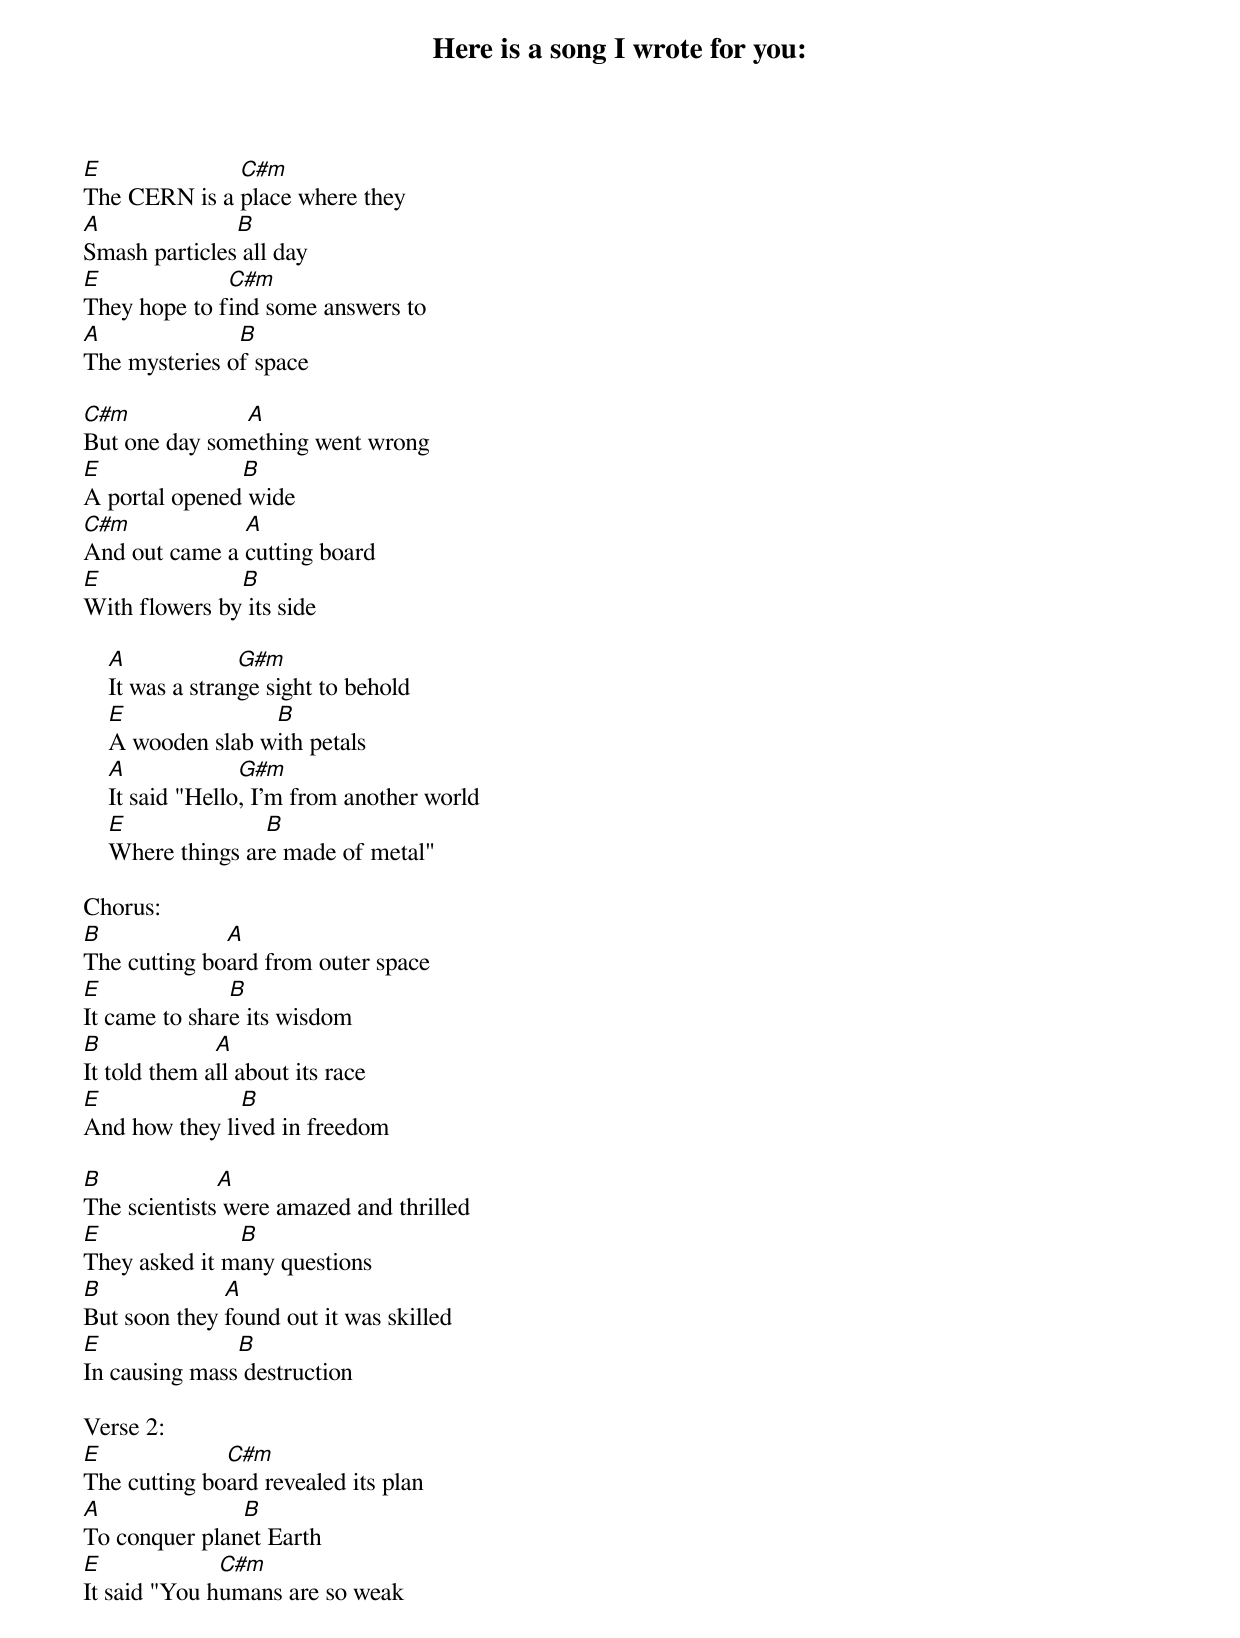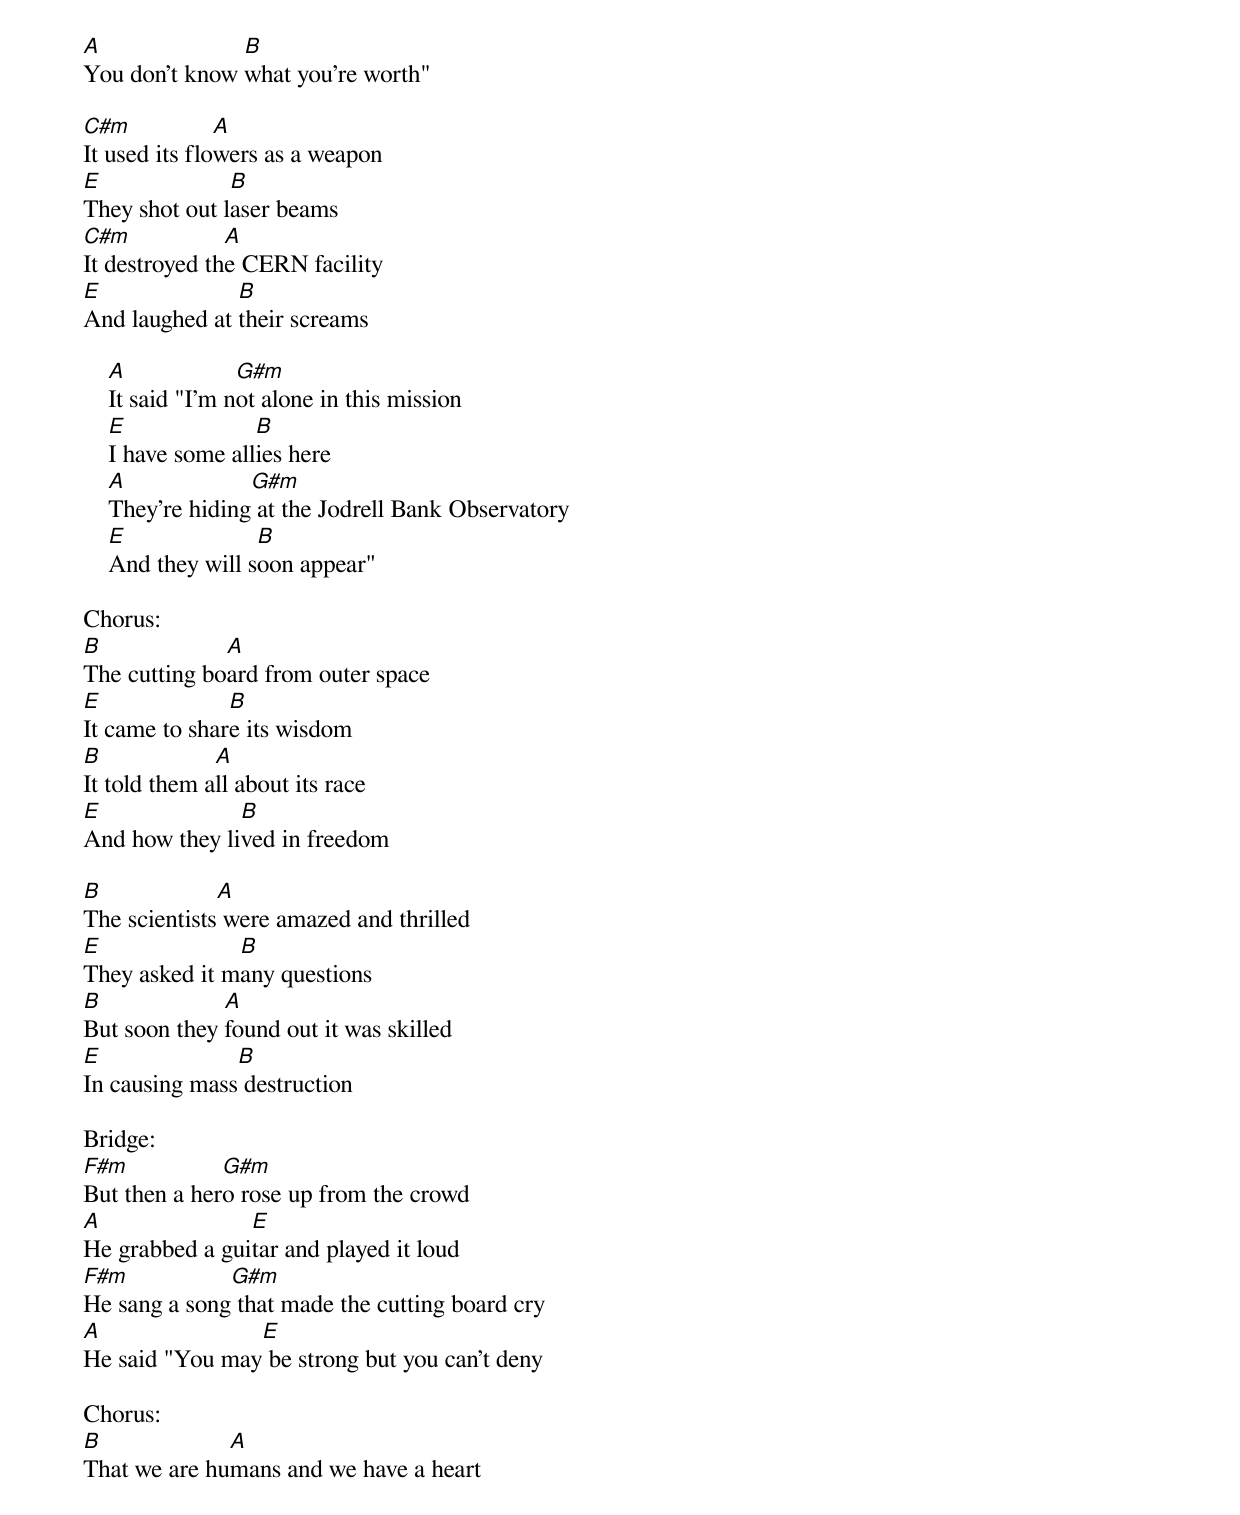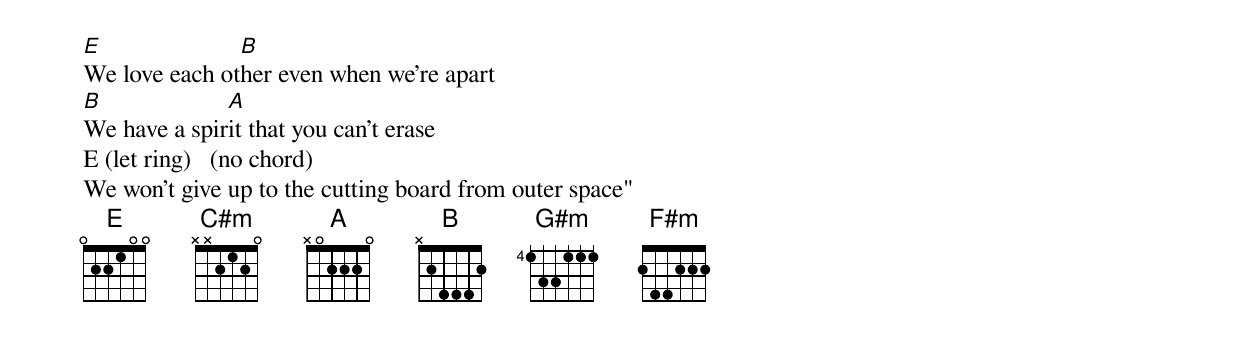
Here is a song I wrote for you:

E             C#m
The CERN is a place where they
A              B
Smash particles all day
E             C#m
They hope to find some answers to
A              B
The mysteries of space

C#m            A
But one day something went wrong
E              B
A portal opened wide
C#m            A
And out came a cutting board
E              B
With flowers by its side

    A             G#m
    It was a strange sight to behold
    E              B
    A wooden slab with petals
    A             G#m
    It said "Hello, I'm from another world
    E              B
    Where things are made of metal"

Chorus:
B             A
The cutting board from outer space
E              B
It came to share its wisdom
B             A
It told them all about its race
E              B
And how they lived in freedom

B             A
The scientists were amazed and thrilled
E              B
They asked it many questions
B             A
But soon they found out it was skilled
E              B
In causing mass destruction

Verse 2:
E             C#m
The cutting board revealed its plan
A              B
To conquer planet Earth
E             C#m
It said "You humans are so weak
A              B
You don't know what you're worth"

C#m            A
It used its flowers as a weapon
E              B
They shot out laser beams
C#m            A
It destroyed the CERN facility
E              B
And laughed at their screams

    A             G#m
    It said "I'm not alone in this mission
    E              B
    I have some allies here
    A             G#m
    They're hiding at the Jodrell Bank Observatory
    E              B
    And they will soon appear"

Chorus:
B             A
The cutting board from outer space
E              B
It came to share its wisdom
B             A
It told them all about its race
E              B
And how they lived in freedom

B             A
The scientists were amazed and thrilled
E              B
They asked it many questions
B             A
But soon they found out it was skilled
E              B
In causing mass destruction

Bridge:
F#m           G#m
But then a hero rose up from the crowd
A               E
He grabbed a guitar and played it loud
F#m           G#m
He sang a song that made the cutting board cry
A               E
He said "You may be strong but you can't deny

Chorus:
B             A
That we are humans and we have a heart
E              B
We love each other even when we're apart
B             A
We have a spirit that you can't erase
E (let ring)   (no chord)
We won't give up to the cutting board from outer space"
